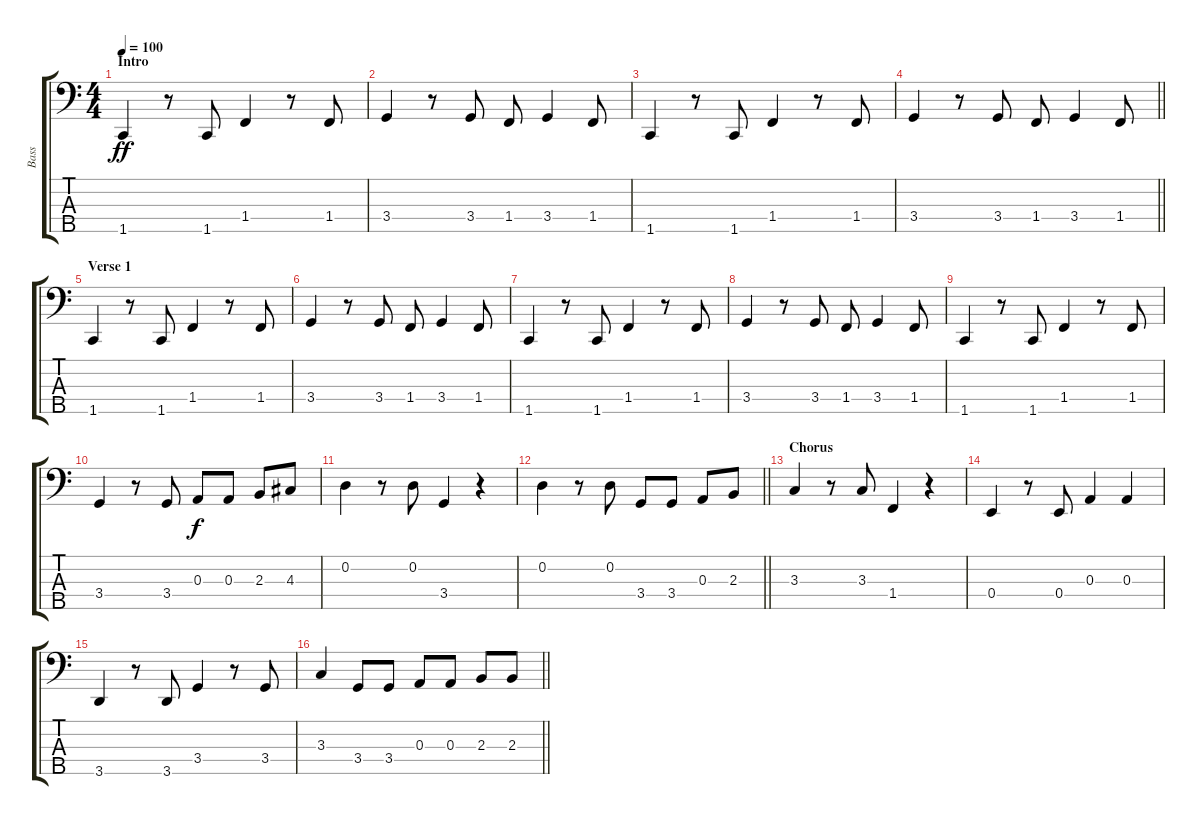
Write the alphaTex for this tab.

\track ("Bass" "Bass") {instrument electricbasspick}
\staff {score tabs}
\tuning (G2 D2 A1 E1 B0) {hide}
\ts (4 4)
\section ("" "Intro")
\tempo 100
\clef f4
\ks c
1.5.4{dy ff instrument electricbasspick} r.8 1.5.8 1.4.4 r.8 1.4.8 |
3.4.4 r.8 3.4.8 1.4.8 3.4.4 1.4.8 |
1.5.4 r.8 1.5.8 1.4.4 r.8 1.4.8 |
\barLineRight lightlight
3.4.4 r.8 3.4.8 1.4.8 3.4.4 1.4.8 |
\section ("" "Verse 1")
1.5.4 r.8 1.5.8 1.4.4 r.8 1.4.8 |
3.4.4 r.8 3.4.8 1.4.8 3.4.4 1.4.8 |
1.5.4 r.8 1.5.8 1.4.4 r.8 1.4.8 |
3.4.4 r.8 3.4.8 1.4.8 3.4.4 1.4.8 |
1.5.4 r.8 1.5.8 1.4.4 r.8 1.4.8 |
3.4.4 r.8 3.4.8 0.3.8{dy f} 0.3.8 2.3.8 4.3.8 |
0.2.4 r.8 0.2.8 3.4.4 r.4 |
\barLineRight lightlight
0.2.4 r.8 0.2.8 3.4.8 3.4.8 0.3.8 2.3.8 |
\section ("" "Chorus")
3.3.4 r.8 3.3.8 1.4.4 r.4 |
0.4.4 r.8 0.4.8 0.3.4 0.3.4 |
3.5.4 r.8 3.5.8 3.4.4 r.8 3.4.8 |
\barLineRight lightlight
3.3.4 3.4.8 3.4.8 0.3.8 0.3.8 2.3.8 2.3.8
